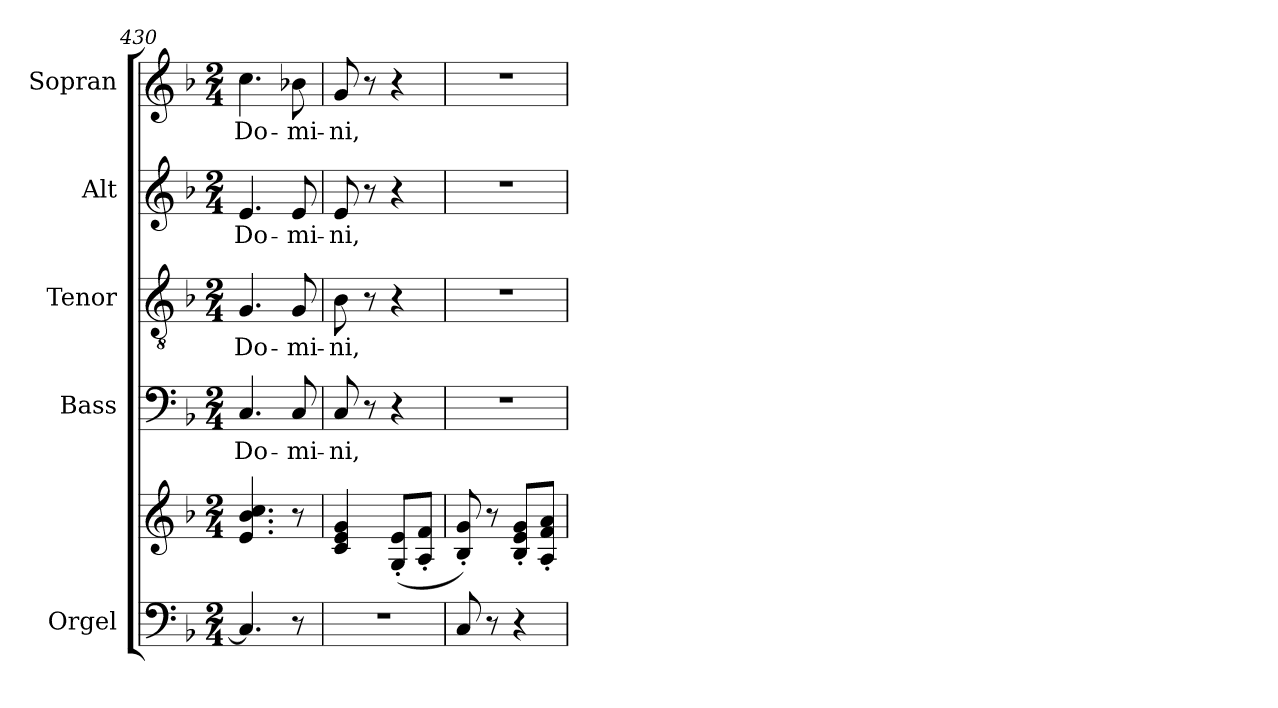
**kern	**kern	**kern	**text	**kern	**text	**kern	**text	**kern	**text
*part5	*part5	*part4	*part4	*part3	*part3	*part2	*part2	*part1	*part1
*staff6	*staff5	*staff4	*staff4	*staff3	*staff3	*staff2	*staff2	*staff1	*staff1
*I"Orgel	*	*I"Bass	*	*I"Tenor	*	*I"Alt	*	*I"Sopran	*
*I'Org.	*	*I'B.	*	*I'T.	*	*I'A.	*	*I'S.	*
*clefF4	*clefG2	*clefF4	*	*clefGv2	*	*clefG2	*	*clefG2	*
*k[b-]	*k[b-]	*k[b-]	*	*k[b-]	*	*k[b-]	*	*k[b-]	*
*F:	*F:	*F:	*	*F:	*	*F:	*	*F:	*
*M2/4	*M2/4	*M2/4	*	*M2/4	*	*M2/4	*	*M2/4	*
=430	=430	=430	=430	=430	=430	=430	=430	=430	=430
!	!	!	!LO:LY:b	!	!LO:LY:b	!	!LO:LY:b	!	!LO:LY:b
4.C/]	4.e/ 4.b-/ 4.cc/	4.C/	Do-	4.G/	Do-	4.e/	Do-	4.cc\	Do-
!	!	!	!LO:LY:b	!	!LO:LY:b	!	!LO:LY:b	!	!LO:LY:b
8r	8r	8C/	-mi-	8G/	-mi-	8e/	-mi-	8b-X\	-mi-
=431	=431	=431	=431	=431	=431	=431	=431	=431	=431
!	!	!	!LO:LY:b	!	!LO:LY:b	!	!LO:LY:b	!	!LO:LY:b
2r	4c/ 4e/ 4g/	8C/	-ni,	8B-\	-ni,	8e/	-ni,	8g/	-ni,
.	.	8r	.	8r	.	8r	.	8r	.
.	(<8G/'< 8e/'<L	4r	.	4r	.	4r	.	4r	.
.	8A/'< 8f/'<J	.	.	.	.	.	.	.	.
=432	=432	=432	=432	=432	=432	=432	=432	=432	=432
8C/	8B-/'< 8g/'<)	2r	.	2r	.	2r	.	2r	.
8r	8r	.	.	.	.	.	.	.	.
4r	8B-/'< 8e/'< 8g/'<L	.	.	.	.	.	.	.	.
.	8A/'< 8f/'< 8a/'<J	.	.	.	.	.	.	.	.
=	=	=	=	=	=	=	=	=	=
*-	*-	*-	*-	*-	*-	*-	*-	*-	*-
